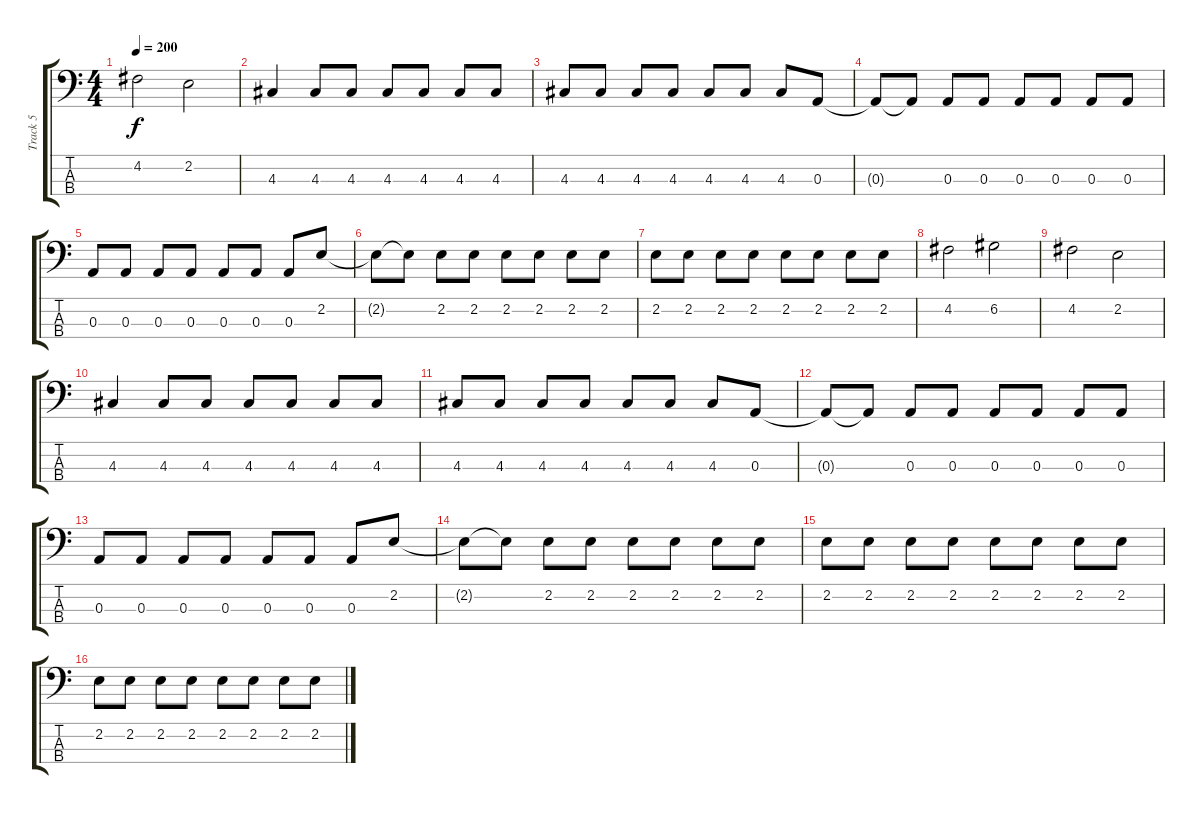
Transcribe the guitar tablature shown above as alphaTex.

\track ("Track 5" "Track 5") {instrument electricbassfinger}
\staff {score tabs}
\tuning (G2 D2 A1 E1) {hide}
\ts (4 4)
\tempo 200
\clef f4
\ks c
4.2.2{dy f} 2.2.2 |
4.3.4 4.3.8 4.3.8 4.3.8 4.3.8 4.3.8 4.3.8 |
4.3.8 4.3.8 4.3.8 4.3.8 4.3.8 4.3.8 4.3.8 0.3.8 |
0.3{t}.8 0.3{t}.8 0.3.8 0.3.8 0.3.8 0.3.8 0.3.8 0.3.8 |
0.3.8 0.3.8 0.3.8 0.3.8 0.3.8 0.3.8 0.3.8 2.2.8 |
2.2{t}.8 2.2{t}.8 2.2.8 2.2.8 2.2.8 2.2.8 2.2.8 2.2.8 |
2.2.8 2.2.8 2.2.8 2.2.8 2.2.8 2.2.8 2.2.8 2.2.8 |
4.2.2 6.2.2 |
4.2.2 2.2.2 |
4.3.4 4.3.8 4.3.8 4.3.8 4.3.8 4.3.8 4.3.8 |
4.3.8 4.3.8 4.3.8 4.3.8 4.3.8 4.3.8 4.3.8 0.3.8 |
0.3{t}.8 0.3{t}.8 0.3.8 0.3.8 0.3.8 0.3.8 0.3.8 0.3.8 |
0.3.8 0.3.8 0.3.8 0.3.8 0.3.8 0.3.8 0.3.8 2.2.8 |
2.2{t}.8 2.2{t}.8 2.2.8 2.2.8 2.2.8 2.2.8 2.2.8 2.2.8 |
2.2.8 2.2.8 2.2.8 2.2.8 2.2.8 2.2.8 2.2.8 2.2.8 |
2.2.8 2.2.8 2.2.8 2.2.8 2.2.8 2.2.8 2.2.8 2.2.8
